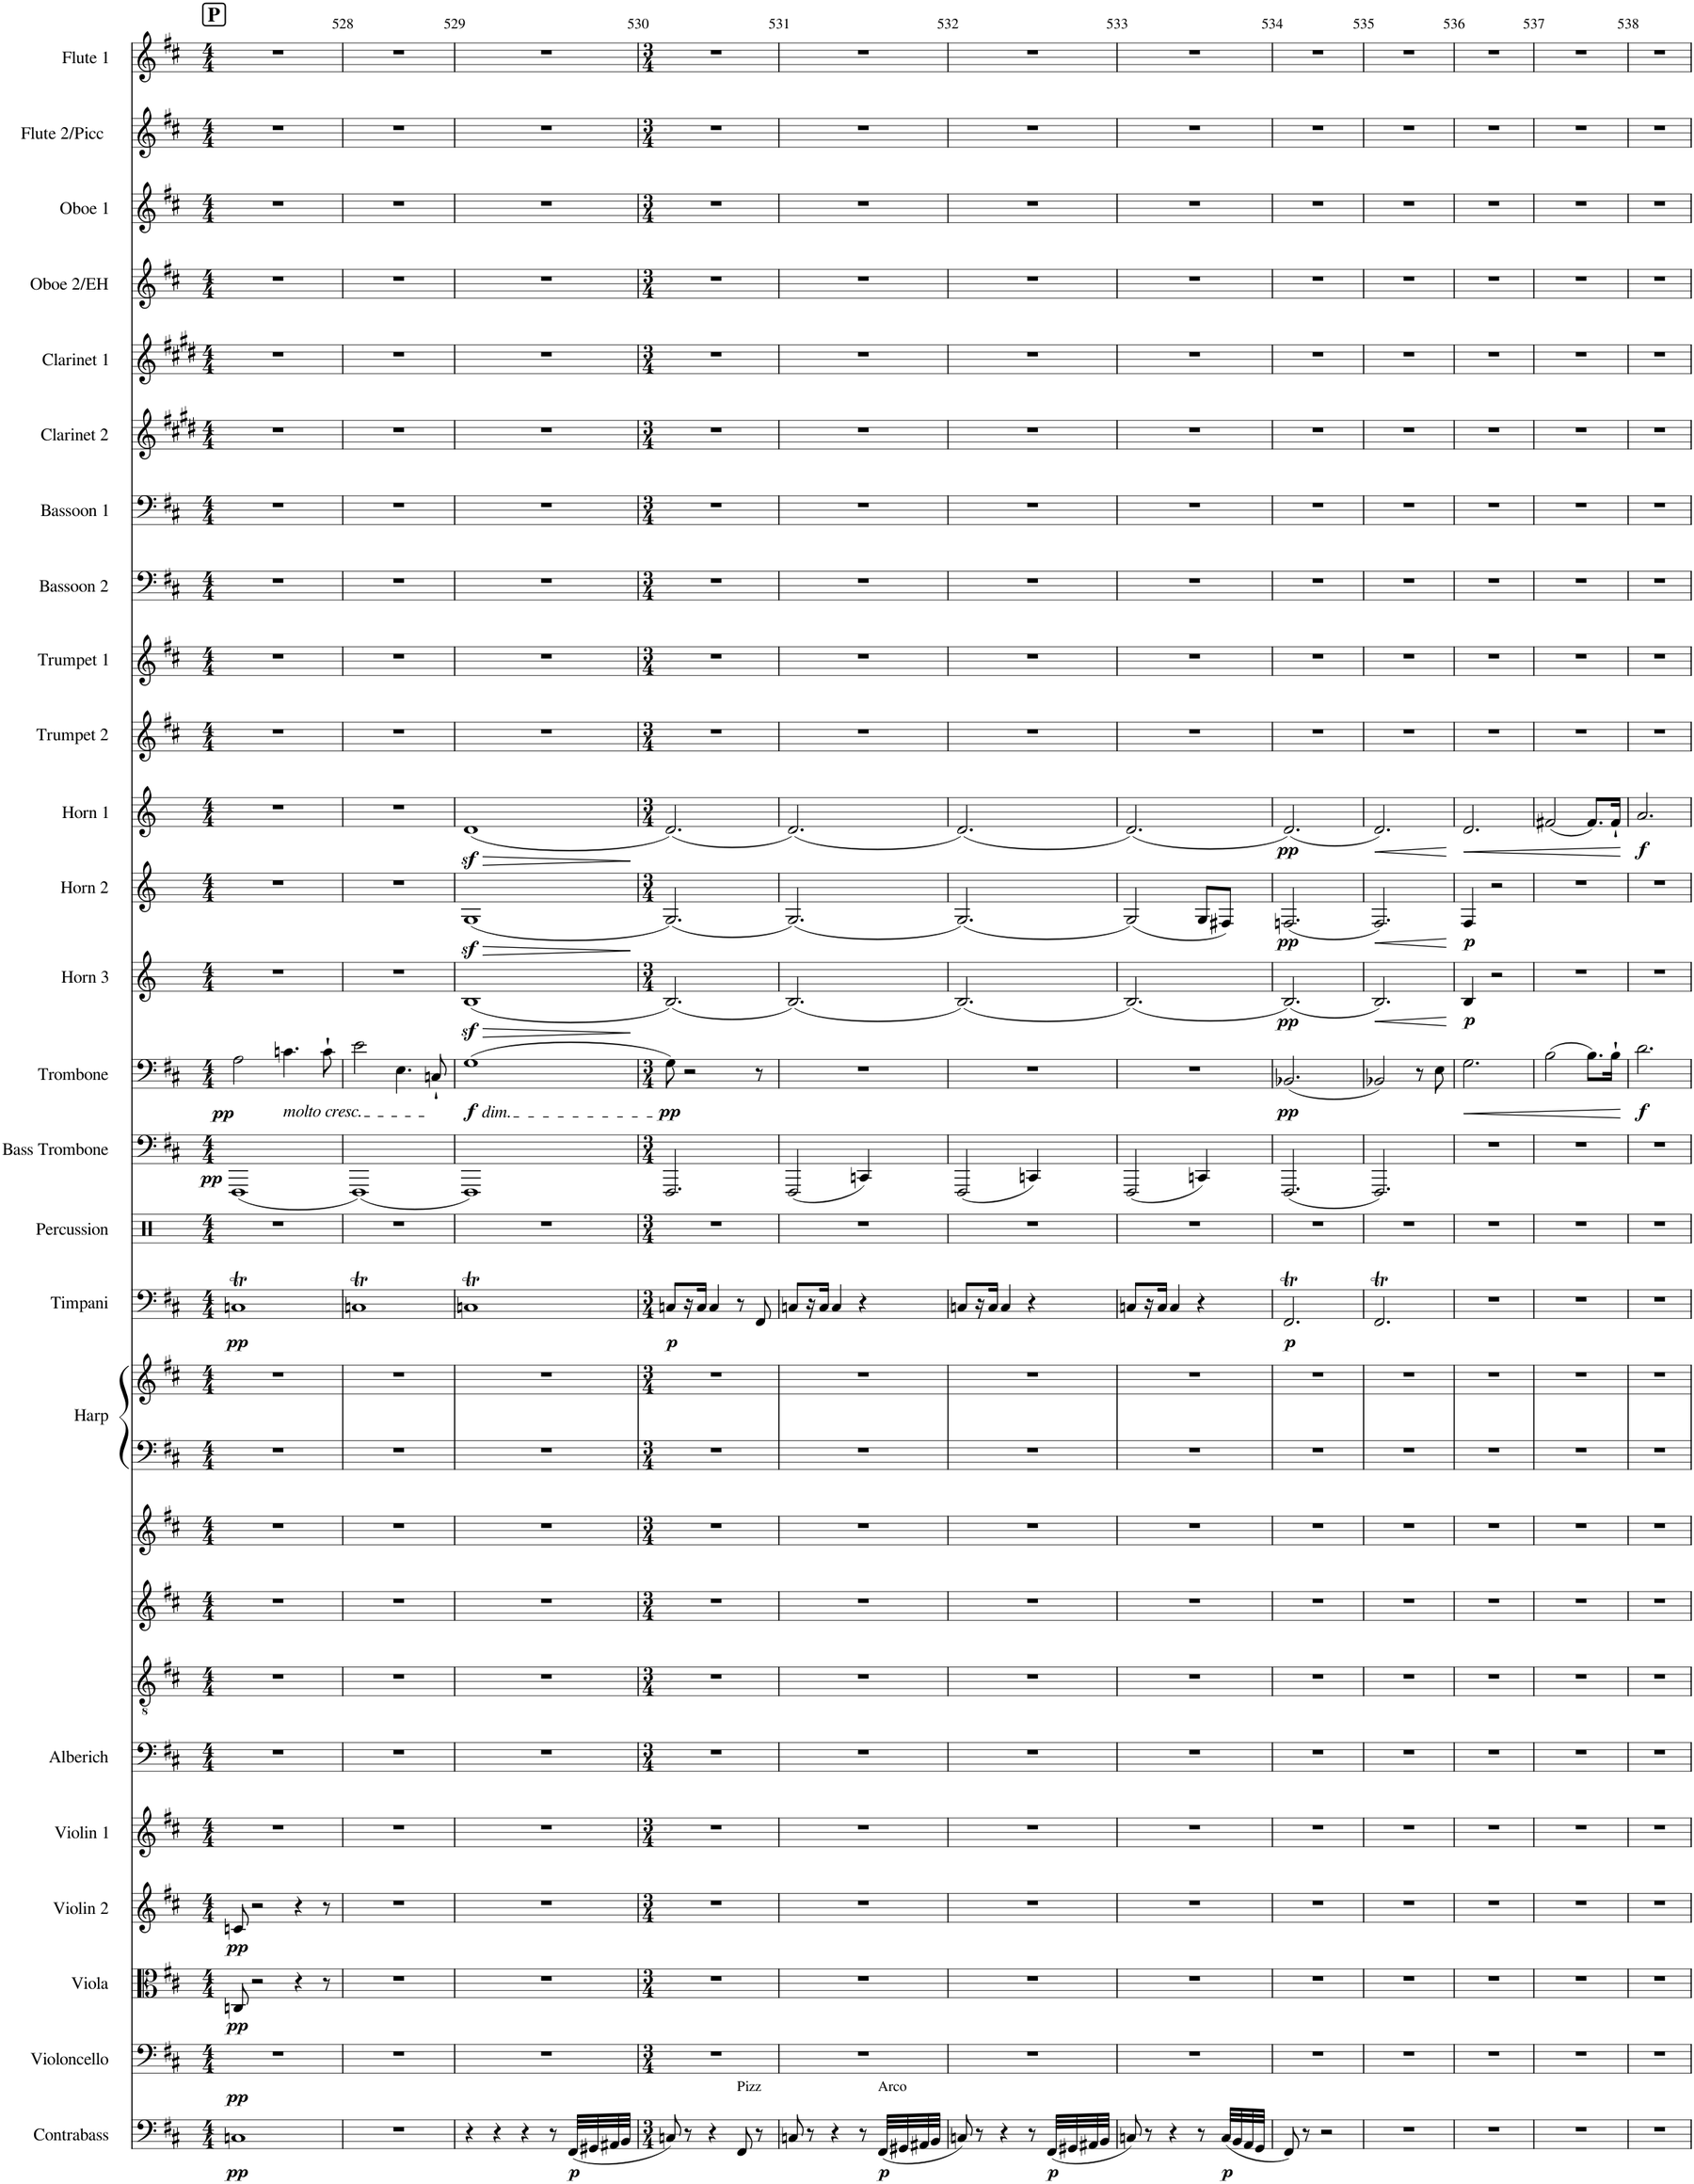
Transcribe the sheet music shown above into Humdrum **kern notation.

**kern	**dynam	**kern	**dynam	**kern	**dynam	**kern	**dynam	**kern	**kern	**kern	**kern	**kern	**kern	**kern	**kern	**dynam	**kern	**kern	**dynam	**kern	**dynam	**kern	**dynam	**kern	**dynam	**kern	**dynam	**kern	**kern	**kern	**kern	**kern	**kern	**kern	**kern	**kern	**kern
*part27	*part27	*part26	*part26	*part25	*part25	*part24	*part24	*part23	*part22	*part21	*part20	*part19	*part18	*part18	*part17	*part17	*part16	*part15	*part15	*part14	*part14	*part13	*part13	*part12	*part12	*part11	*part11	*part10	*part9	*part8	*part7	*part6	*part5	*part4	*part3	*part2	*part1
*staff28	*staff28	*staff27	*staff27	*staff26	*staff26	*staff25	*staff25	*staff24	*staff23	*staff22	*staff21	*staff20	*staff19	*staff18	*staff17	*staff17	*staff16	*staff15	*staff15	*staff14	*staff14	*staff13	*staff13	*staff12	*staff12	*staff11	*staff11	*staff10	*staff9	*staff8	*staff7	*staff6	*staff5	*staff4	*staff3	*staff2	*staff1
*I"Contrabass	*	*I"Violoncello	*	*I"Viola	*	*I"Violin 2	*	*I"Violin 1	*I"Alberich	*I"Alto	*I"Soprano	*I"Soprano	*I"Harp	*	*I"Timpani	*	*I"Percussion	*I"Bass Trombone	*	*I"Trombone	*	*I"Horn 3	*	*I"Horn 2	*	*I"Horn 1	*	*I"Trumpet 2	*I"Trumpet 1	*I"Bassoon 2	*I"Bassoon 1	*I"Clarinet 2	*I"Clarinet 1	*I"Oboe 2/EH	*I"Oboe 1	*I"Flute 2/Picc	*I"Flute 1
*I'Cb.	*	*I'Vc.	*	*I'Vla.	*	*I'Vln.2	*	*I'Vln.1	*I'A.	*	*	*	*I'Hrp.	*	*I'Timp.	*	*I'Perc	*I'B. Tbn.	*	*I'Tbn.	*	*I'Hn. 3	*	*I'Hn.2	*	*I'Hn. 1	*	*I'Tpt.2	*I'Tpt.1	*I'Bsn.2	*I'Bsn.1	*I'Cl. 2	*I'Cl.1	*I'Ob.2	*I'Ob. 1	*I'Fl.2	*I'Fl.1
*clefF4	*	*clefF4	*	*clefC3	*	*clefG2	*	*clefG2	*clefF4	*clefGv2	*clefG2	*clefG2	*clefF4	*clefG2	*clefF4	*	*clefX	*clefF4	*	*clefF4	*	*clefG2	*	*clefG2	*	*clefG2	*	*clefG2	*clefG2	*clefF4	*clefF4	*clefG2	*clefG2	*clefG2	*clefG2	*clefG2	*clefG2
*Trd7c12	*	*	*	*	*	*	*	*	*	*	*	*	*	*	*	*	*	*	*	*	*	*Trd4c7	*	*Trd4c7	*	*Trd4c7	*	*	*	*	*	*Trd1c2	*Trd1c2	*	*	*Trd-7c-12	*
*k[f#c#]	*	*k[f#c#]	*	*k[f#c#]	*	*k[f#c#]	*	*k[f#c#]	*k[f#c#]	*k[f#c#]	*k[f#c#]	*k[f#c#]	*k[f#c#]	*k[f#c#]	*k[f#c#]	*	*k[]	*k[f#c#]	*	*k[f#c#]	*	*k[]	*	*k[]	*	*k[]	*	*k[f#c#]	*k[f#c#]	*k[f#c#]	*k[f#c#]	*k[f#c#g#d#]	*k[f#c#g#d#]	*k[f#c#]	*k[f#c#]	*k[f#c#]	*k[f#c#]
*M4/4	*	*M4/4	*	*M4/4	*	*M4/4	*	*M4/4	*M4/4	*M4/4	*M4/4	*M4/4	*M4/4	*M4/4	*M4/4	*	*M4/4	*M4/4	*	*M4/4	*	*M4/4	*	*M4/4	*	*M4/4	*	*M4/4	*M4/4	*M4/4	*M4/4	*M4/4	*M4/4	*M4/4	*M4/4	*M4/4	*M4/4
!!LO:REH:place=s1:a:B:cj:fs=14:t=P
=527	=527	=527	=527	=527	=527	=527	=527	=527	=527	=527	=527	=527	=527	=527	=527	=527	=527	=527	=527	=527	=527	=527	=527	=527	=527	=527	=527	=527	=527	=527	=527	=527	=527	=527	=527	=527	=527
!	!LO:DY:b	!	!LO:DY:b	!	!LO:DY:b	!	!LO:DY:b	!	!	!	!	!	!	!	!	!LO:DY:b	!	!	!LO:DY:b	!	!LO:DY:b	!	!	!	!	!	!	!	!	!	!	!	!	!	!	!	!
1Cn	pp	1r	pp	8Cn/	pp	8cn/	pp	1r	1r	1r	1r	1r	1r	1r	1CnT	pp	1r	(1FFF#	pp	2A\	pp	1r	.	1r	.	1r	.	1r	1r	1r	1r	1r	1r	1r	1r	1r	1r
.	.	.	.	2r	.	2r	.	.	.	.	.	.	.	.	.	.	.	.	.	.	.	.	.	.	.	.	.	.	.	.	.	.	.	.	.	.	.
!	!	!	!	!	!	!	!	!	!	!	!	!	!	!	!	!	!	!	!	!LO:TX:b:i:t=molto cresc.	!	!	!	!	!	!	!	!	!	!	!	!	!	!	!	!	!
.	.	.	.	.	.	.	.	.	.	.	.	.	.	.	.	.	.	.	.	4.cn\	.	.	.	.	.	.	.	.	.	.	.	.	.	.	.	.	.
.	.	.	.	4r	.	4r	.	.	.	.	.	.	.	.	.	.	.	.	.	.	.	.	.	.	.	.	.	.	.	.	.	.	.	.	.	.	.
.	.	.	.	8r	.	8r	.	.	.	.	.	.	.	.	.	.	.	.	.	8c`\	.	.	.	.	.	.	.	.	.	.	.	.	.	.	.	.	.
=528	=528	=528	=528	=528	=528	=528	=528	=528	=528	=528	=528	=528	=528	=528	=528	=528	=528	=528	=528	=528	=528	=528	=528	=528	=528	=528	=528	=528	=528	=528	=528	=528	=528	=528	=528	=528	=528
1r	.	1r	.	1r	.	1r	.	1r	1r	1r	1r	1r	1r	1r	1CnT	.	1r	(1FFF#)	.	2e\	.	1r	.	1r	.	1r	.	1r	1r	1r	1r	1r	1r	1r	1r	1r	1r
.	.	.	.	.	.	.	.	.	.	.	.	.	.	.	.	.	.	.	.	4.E\	.	.	.	.	.	.	.	.	.	.	.	.	.	.	.	.	.
.	.	.	.	.	.	.	.	.	.	.	.	.	.	.	.	.	.	.	.	8Cn`/	.	.	.	.	.	.	.	.	.	.	.	.	.	.	.	.	.
=529	=529	=529	=529	=529	=529	=529	=529	=529	=529	=529	=529	=529	=529	=529	=529	=529	=529	=529	=529	=529	=529	=529	=529	=529	=529	=529	=529	=529	=529	=529	=529	=529	=529	=529	=529	=529	=529
!	!	!	!	!	!	!	!	!	!	!	!	!	!	!	!	!	!	!	!	!LO:TX:b:i:t=dim.	!	!	!	!	!	!	!	!	!	!	!	!	!	!	!	!	!
!	!	!	!	!	!	!	!	!	!	!	!	!	!	!	!	!	!	!	!	!	!LO:DY:b	!	!LO:HP:b	!	!LO:HP:b	!	!LO:HP:b	!	!	!	!	!	!	!	!	!	!
4r	.	1r	.	1r	.	1r	.	1r	1r	1r	1r	1r	1r	1r	1CnT	.	1r	1FFF#)	.	(1G	f	(1Bz<	>	(1Gz<	>	(1dz<	>	1r	1r	1r	1r	1r	1r	1r	1r	1r	1r
4r	.	.	.	.	.	.	.	.	.	.	.	.	.	.	.	.	.	.	.	.	.	.	.	.	.	.	.	.	.	.	.	.	.	.	.	.	.
4r	.	.	.	.	.	.	.	.	.	.	.	.	.	.	.	.	.	.	.	.	.	.	.	.	.	.	.	.	.	.	.	.	.	.	.	.	.
8r	.	.	.	.	.	.	.	.	.	.	.	.	.	.	.	.	.	.	.	.	.	.	.	.	.	.	.	.	.	.	.	.	.	.	.	.	.
!	!LO:DY:b	!	!	!	!	!	!	!	!	!	!	!	!	!	!	!	!	!	!	!	!	!	!	!	!	!	!	!	!	!	!	!	!	!	!	!	!
(32FF#/LLL	p	.	.	.	.	.	.	.	.	.	.	.	.	.	.	.	.	.	.	.	.	.	.	.	.	.	.	.	.	.	.	.	.	.	.	.	.
32GG#X/	.	.	.	.	.	.	.	.	.	.	.	.	.	.	.	.	.	.	.	.	.	.	.	.	.	.	.	.	.	.	.	.	.	.	.	.	.
32AA#X/	.	.	.	.	.	.	.	.	.	.	.	.	.	.	.	.	.	.	.	.	.	.	.	.	.	.	.	.	.	.	.	.	.	.	.	.	.
32BB/JJJ	.	.	.	.	.	.	.	.	.	.	.	.	.	.	.	.	.	.	.	.	.	.	.	.	.	.	.	.	.	.	.	.	.	.	.	.	.
.	.	.	.	.	.	.	.	.	.	.	.	.	.	.	.	.	.	.	.	.	.	.	]	.	]	.	]	.	.	.	.	.	.	.	.	.	.
=530	=530	=530	=530	=530	=530	=530	=530	=530	=530	=530	=530	=530	=530	=530	=530	=530	=530	=530	=530	=530	=530	=530	=530	=530	=530	=530	=530	=530	=530	=530	=530	=530	=530	=530	=530	=530	=530
*M3/4	*	*M3/4	*	*M3/4	*	*M3/4	*	*M3/4	*M3/4	*M3/4	*M3/4	*M3/4	*M3/4	*M3/4	*M3/4	*	*M3/4	*M3/4	*	*M3/4	*	*M3/4	*	*M3/4	*	*M3/4	*	*M3/4	*M3/4	*M3/4	*M3/4	*M3/4	*M3/4	*M3/4	*M3/4	*M3/4	*M3/4
!	!	!	!	!	!	!	!	!	!	!	!	!	!	!	!	!LO:DY:b	!	!	!	!	!LO:DY:b	!	!	!	!	!	!	!	!	!	!	!	!	!	!	!	!
8Cn/)	.	2.r	.	2.r	.	2.r	.	2.r	2.r	2.r	2.r	2.r	2.r	2.r	8Cn/L	p	2.r	2.FFF#/	.	8G\)	pp	(2.B/)	.	(2.G/)	.	(2.d/)	.	2.r	2.r	2.r	2.r	2.r	2.r	2.r	2.r	2.r	2.r
8r	.	.	.	.	.	.	.	.	.	.	.	.	.	.	16r	.	.	.	.	2r	.	.	.	.	.	.	.	.	.	.	.	.	.	.	.	.	.
.	.	.	.	.	.	.	.	.	.	.	.	.	.	.	16C/JJ	.	.	.	.	.	.	.	.	.	.	.	.	.	.	.	.	.	.	.	.	.	.
4r	.	.	.	.	.	.	.	.	.	.	.	.	.	.	4C/	.	.	.	.	.	.	.	.	.	.	.	.	.	.	.	.	.	.	.	.	.	.
!LO:TX:a:t=Pizz	!	!	!	!	!	!	!	!	!	!	!	!	!	!	!	!	!	!	!	!	!	!	!	!	!	!	!	!	!	!	!	!	!	!	!	!	!
8FF#/	.	.	.	.	.	.	.	.	.	.	.	.	.	.	8r	.	.	.	.	.	.	.	.	.	.	.	.	.	.	.	.	.	.	.	.	.	.
8r	.	.	.	.	.	.	.	.	.	.	.	.	.	.	8FF#/	.	.	.	.	8r	.	.	.	.	.	.	.	.	.	.	.	.	.	.	.	.	.
=531	=531	=531	=531	=531	=531	=531	=531	=531	=531	=531	=531	=531	=531	=531	=531	=531	=531	=531	=531	=531	=531	=531	=531	=531	=531	=531	=531	=531	=531	=531	=531	=531	=531	=531	=531	=531	=531
8Cn/	.	2.r	.	2.r	.	2.r	.	2.r	2.r	2.r	2.r	2.r	2.r	2.r	8Cn/L	.	2.r	(2FFF#/	.	2.r	.	(2.B/)	.	(2.G/)	.	(2.d/)	.	2.r	2.r	2.r	2.r	2.r	2.r	2.r	2.r	2.r	2.r
8r	.	.	.	.	.	.	.	.	.	.	.	.	.	.	16r	.	.	.	.	.	.	.	.	.	.	.	.	.	.	.	.	.	.	.	.	.	.
.	.	.	.	.	.	.	.	.	.	.	.	.	.	.	16C/JJ	.	.	.	.	.	.	.	.	.	.	.	.	.	.	.	.	.	.	.	.	.	.
4r	.	.	.	.	.	.	.	.	.	.	.	.	.	.	4C/	.	.	.	.	.	.	.	.	.	.	.	.	.	.	.	.	.	.	.	.	.	.
8r	.	.	.	.	.	.	.	.	.	.	.	.	.	.	4r	.	.	4CCn/)	.	.	.	.	.	.	.	.	.	.	.	.	.	.	.	.	.	.	.
!LO:TX:a:t=Arco	!	!	!	!	!	!	!	!	!	!	!	!	!	!	!	!	!	!	!	!	!	!	!	!	!	!	!	!	!	!	!	!	!	!	!	!	!
!	!LO:DY:b	!	!	!	!	!	!	!	!	!	!	!	!	!	!	!	!	!	!	!	!	!	!	!	!	!	!	!	!	!	!	!	!	!	!	!	!
(32FF#/LLL	p	.	.	.	.	.	.	.	.	.	.	.	.	.	.	.	.	.	.	.	.	.	.	.	.	.	.	.	.	.	.	.	.	.	.	.	.
32GG#X/	.	.	.	.	.	.	.	.	.	.	.	.	.	.	.	.	.	.	.	.	.	.	.	.	.	.	.	.	.	.	.	.	.	.	.	.	.
32AA#X/	.	.	.	.	.	.	.	.	.	.	.	.	.	.	.	.	.	.	.	.	.	.	.	.	.	.	.	.	.	.	.	.	.	.	.	.	.
32BB/JJJ	.	.	.	.	.	.	.	.	.	.	.	.	.	.	.	.	.	.	.	.	.	.	.	.	.	.	.	.	.	.	.	.	.	.	.	.	.
=532	=532	=532	=532	=532	=532	=532	=532	=532	=532	=532	=532	=532	=532	=532	=532	=532	=532	=532	=532	=532	=532	=532	=532	=532	=532	=532	=532	=532	=532	=532	=532	=532	=532	=532	=532	=532	=532
8Cn/)	.	2.r	.	2.r	.	2.r	.	2.r	2.r	2.r	2.r	2.r	2.r	2.r	8Cn/L	.	2.r	(2FFF#/	.	2.r	.	(2.B/)	.	(2.G/)	.	(2.d/)	.	2.r	2.r	2.r	2.r	2.r	2.r	2.r	2.r	2.r	2.r
8r	.	.	.	.	.	.	.	.	.	.	.	.	.	.	16r	.	.	.	.	.	.	.	.	.	.	.	.	.	.	.	.	.	.	.	.	.	.
.	.	.	.	.	.	.	.	.	.	.	.	.	.	.	16C/JJ	.	.	.	.	.	.	.	.	.	.	.	.	.	.	.	.	.	.	.	.	.	.
4r	.	.	.	.	.	.	.	.	.	.	.	.	.	.	4C/	.	.	.	.	.	.	.	.	.	.	.	.	.	.	.	.	.	.	.	.	.	.
8r	.	.	.	.	.	.	.	.	.	.	.	.	.	.	4r	.	.	4CCn/)	.	.	.	.	.	.	.	.	.	.	.	.	.	.	.	.	.	.	.
!	!LO:DY:b	!	!	!	!	!	!	!	!	!	!	!	!	!	!	!	!	!	!	!	!	!	!	!	!	!	!	!	!	!	!	!	!	!	!	!	!
(32FF#/LLL	p	.	.	.	.	.	.	.	.	.	.	.	.	.	.	.	.	.	.	.	.	.	.	.	.	.	.	.	.	.	.	.	.	.	.	.	.
32GG#X/	.	.	.	.	.	.	.	.	.	.	.	.	.	.	.	.	.	.	.	.	.	.	.	.	.	.	.	.	.	.	.	.	.	.	.	.	.
32AA#X/	.	.	.	.	.	.	.	.	.	.	.	.	.	.	.	.	.	.	.	.	.	.	.	.	.	.	.	.	.	.	.	.	.	.	.	.	.
32BB/JJJ	.	.	.	.	.	.	.	.	.	.	.	.	.	.	.	.	.	.	.	.	.	.	.	.	.	.	.	.	.	.	.	.	.	.	.	.	.
=533	=533	=533	=533	=533	=533	=533	=533	=533	=533	=533	=533	=533	=533	=533	=533	=533	=533	=533	=533	=533	=533	=533	=533	=533	=533	=533	=533	=533	=533	=533	=533	=533	=533	=533	=533	=533	=533
8Cn/)	.	2.r	.	2.r	.	2.r	.	2.r	2.r	2.r	2.r	2.r	2.r	2.r	8Cn/L	.	2.r	(2FFF#/	.	2.r	.	(2.B/)	.	(2G/)	.	(2.d/)	.	2.r	2.r	2.r	2.r	2.r	2.r	2.r	2.r	2.r	2.r
8r	.	.	.	.	.	.	.	.	.	.	.	.	.	.	16r	.	.	.	.	.	.	.	.	.	.	.	.	.	.	.	.	.	.	.	.	.	.
.	.	.	.	.	.	.	.	.	.	.	.	.	.	.	16C/JJ	.	.	.	.	.	.	.	.	.	.	.	.	.	.	.	.	.	.	.	.	.	.
4r	.	.	.	.	.	.	.	.	.	.	.	.	.	.	4C/	.	.	.	.	.	.	.	.	.	.	.	.	.	.	.	.	.	.	.	.	.	.
8r	.	.	.	.	.	.	.	.	.	.	.	.	.	.	4r	.	.	4CCn/)	.	.	.	.	.	8G/L	.	.	.	.	.	.	.	.	.	.	.	.	.
!	!LO:DY:b	!	!	!	!	!	!	!	!	!	!	!	!	!	!	!	!	!	!	!	!	!	!	!	!	!	!	!	!	!	!	!	!	!	!	!	!
(32C/LLL	p	.	.	.	.	.	.	.	.	.	.	.	.	.	.	.	.	.	.	.	.	.	.	8F#X/J)	.	.	.	.	.	.	.	.	.	.	.	.	.
32BB/	.	.	.	.	.	.	.	.	.	.	.	.	.	.	.	.	.	.	.	.	.	.	.	.	.	.	.	.	.	.	.	.	.	.	.	.	.
32AA/	.	.	.	.	.	.	.	.	.	.	.	.	.	.	.	.	.	.	.	.	.	.	.	.	.	.	.	.	.	.	.	.	.	.	.	.	.
32GG/JJJ	.	.	.	.	.	.	.	.	.	.	.	.	.	.	.	.	.	.	.	.	.	.	.	.	.	.	.	.	.	.	.	.	.	.	.	.	.
=534	=534	=534	=534	=534	=534	=534	=534	=534	=534	=534	=534	=534	=534	=534	=534	=534	=534	=534	=534	=534	=534	=534	=534	=534	=534	=534	=534	=534	=534	=534	=534	=534	=534	=534	=534	=534	=534
!	!	!	!	!	!	!	!	!	!	!	!	!	!	!	!	!LO:DY:b	!	!	!	!	!LO:DY:b	!	!LO:DY:b	!	!LO:DY:b	!	!LO:DY:b	!	!	!	!	!	!	!	!	!	!
8FF#/)	.	2.r	.	2.r	.	2.r	.	2.r	2.r	2.r	2.r	2.r	2.r	2.r	2.FF#t/	p	2.r	(2.FFF#/	.	(2.BB-X/	pp	(2.B/)	pp	(2.Fn/	pp	(2.d/)	pp	2.r	2.r	2.r	2.r	2.r	2.r	2.r	2.r	2.r	2.r
8r	.	.	.	.	.	.	.	.	.	.	.	.	.	.	.	.	.	.	.	.	.	.	.	.	.	.	.	.	.	.	.	.	.	.	.	.	.
2r	.	.	.	.	.	.	.	.	.	.	.	.	.	.	.	.	.	.	.	.	.	.	.	.	.	.	.	.	.	.	.	.	.	.	.	.	.
=535	=535	=535	=535	=535	=535	=535	=535	=535	=535	=535	=535	=535	=535	=535	=535	=535	=535	=535	=535	=535	=535	=535	=535	=535	=535	=535	=535	=535	=535	=535	=535	=535	=535	=535	=535	=535	=535
!	!	!	!	!	!	!	!	!	!	!	!	!	!	!	!	!	!	!	!	!	!	!	!LO:HP:b	!	!LO:HP:b	!	!LO:HP:b	!	!	!	!	!	!	!	!	!	!
2.r	.	2.r	.	2.r	.	2.r	.	2.r	2.r	2.r	2.r	2.r	2.r	2.r	2.FF#t/	.	2.r	2.FFF#/)	.	2BB-X/)	.	2.B/)	<	2.F/)	<	2.d/)	<	2.r	2.r	2.r	2.r	2.r	2.r	2.r	2.r	2.r	2.r
.	.	.	.	.	.	.	.	.	.	.	.	.	.	.	.	.	.	.	.	8r	.	.	.	.	.	.	.	.	.	.	.	.	.	.	.	.	.
.	.	.	.	.	.	.	.	.	.	.	.	.	.	.	.	.	.	.	.	8E\	.	.	.	.	.	.	.	.	.	.	.	.	.	.	.	.	.
.	.	.	.	.	.	.	.	.	.	.	.	.	.	.	.	.	.	.	.	.	.	.	[	.	[	.	[	.	.	.	.	.	.	.	.	.	.
=536	=536	=536	=536	=536	=536	=536	=536	=536	=536	=536	=536	=536	=536	=536	=536	=536	=536	=536	=536	=536	=536	=536	=536	=536	=536	=536	=536	=536	=536	=536	=536	=536	=536	=536	=536	=536	=536
!	!	!	!	!	!	!	!	!	!	!	!	!	!	!	!	!	!	!	!	!	!LO:HP:b	!	!LO:DY:b	!	!LO:DY:b	!	!LO:HP:b	!	!	!	!	!	!	!	!	!	!
2.r	.	2.r	.	2.r	.	2.r	.	2.r	2.r	2.r	2.r	2.r	2.r	2.r	2.r	.	2.r	2.r	.	2.G\	<	4B/	p	4F/	p	2.d/	<	2.r	2.r	2.r	2.r	2.r	2.r	2.r	2.r	2.r	2.r
.	.	.	.	.	.	.	.	.	.	.	.	.	.	.	.	.	.	.	.	.	.	2r	.	2r	.	.	.	.	.	.	.	.	.	.	.	.	.
=537	=537	=537	=537	=537	=537	=537	=537	=537	=537	=537	=537	=537	=537	=537	=537	=537	=537	=537	=537	=537	=537	=537	=537	=537	=537	=537	=537	=537	=537	=537	=537	=537	=537	=537	=537	=537	=537
2.r	.	2.r	.	2.r	.	2.r	.	2.r	2.r	2.r	2.r	2.r	2.r	2.r	2.r	.	2.r	2.r	.	(2B\	.	2.r	.	2.r	.	(2f#X/	.	2.r	2.r	2.r	2.r	2.r	2.r	2.r	2.r	2.r	2.r
.	.	.	.	.	.	.	.	.	.	.	.	.	.	.	.	.	.	.	.	8.B\L)	.	.	.	.	.	8.f#/L)	.	.	.	.	.	.	.	.	.	.	.
.	.	.	.	.	.	.	.	.	.	.	.	.	.	.	.	.	.	.	.	16B`\Jk	.	.	.	.	.	16f#`/Jk	.	.	.	.	.	.	.	.	.	.	.
.	.	.	.	.	.	.	.	.	.	.	.	.	.	.	.	.	.	.	.	.	[	.	.	.	.	.	[	.	.	.	.	.	.	.	.	.	.
=538	=538	=538	=538	=538	=538	=538	=538	=538	=538	=538	=538	=538	=538	=538	=538	=538	=538	=538	=538	=538	=538	=538	=538	=538	=538	=538	=538	=538	=538	=538	=538	=538	=538	=538	=538	=538	=538
!	!	!	!	!	!	!	!	!	!	!	!	!	!	!	!	!	!	!	!	!	!LO:DY:b	!	!	!	!	!	!LO:DY:b	!	!	!	!	!	!	!	!	!	!
2.r	.	2.r	.	2.r	.	2.r	.	2.r	2.r	2.r	2.r	2.r	2.r	2.r	2.r	.	2.r	2.r	.	2.d\	f	2.r	.	2.r	.	2.a/	f	2.r	2.r	2.r	2.r	2.r	2.r	2.r	2.r	2.r	2.r
=	=	=	=	=	=	=	=	=	=	=	=	=	=	=	=	=	=	=	=	=	=	=	=	=	=	=	=	=	=	=	=	=	=	=	=	=	=
*-	*-	*-	*-	*-	*-	*-	*-	*-	*-	*-	*-	*-	*-	*-	*-	*-	*-	*-	*-	*-	*-	*-	*-	*-	*-	*-	*-	*-	*-	*-	*-	*-	*-	*-	*-	*-	*-
